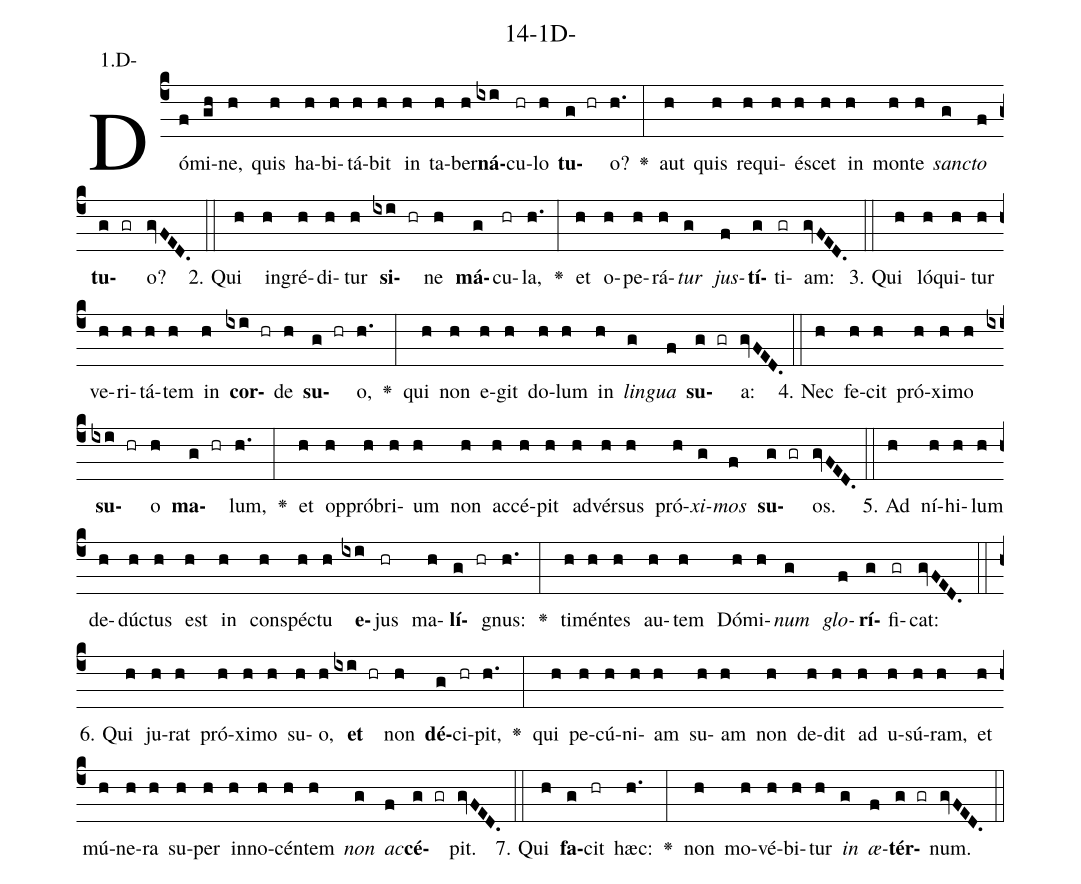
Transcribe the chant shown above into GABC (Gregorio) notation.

name: 14-1D-;
annotation: 1.D-;
%%
(c4)Dó(f)mi(gh)ne,(h) quis(h) ha(h)bi(h)tá(h)bit(h) in(h) ta(h)ber(h)<b>ná</b>(ixi)cu(hr)lo(h) <b>tu</b>(g hr)o?(h.) <v>\greheightstar</v>(:) aut(h) quis(h) re(h)qui(h)é(h)scet(h) in(h) mon(h)te(h) <i>sanc</i>(g)<i>to</i>(f) <b>tu</b>(g gr)o?(gvFED.) (::)
2. Qui(h) in(h)gré(h)di(h)tur(h) <b>si</b>(ixi hr)ne(h) <b>má</b>(g)cu(hr)la,(h.) <v>\greheightstar</v>(:) et(h) o(h)pe(h)rá(h)<i>tur</i>(g) <i>jus</i>(f)<b>tí</b>(g)ti(gr)am:(gvFED.) (::)
3. Qui(h) ló(h)qui(h)tur(h) ve(h)ri(h)tá(h)tem(h) in(h) <b>cor</b>(ixi hr)de(h) <b>su</b>(g hr)o,(h.) <v>\greheightstar</v>(:) qui(h) non(h) e(h)git(h) do(h)lum(h) in(h) <i>lin</i>(g)<i>gua</i>(f) <b>su</b>(g gr)a:(gvFED.) (::)
4. Nec(h) fe(h)cit(h) pró(h)xi(h)mo(h) <b>su</b>(ixi hr)o(h) <b>ma</b>(g hr)lum,(h.) <v>\greheightstar</v>(:) et(h) op(h)pró(h)bri(h)um(h) non(h) ac(h)cé(h)pit(h) ad(h)vér(h)sus(h) pró(h)<i>xi</i>(g)<i>mos</i>(f) <b>su</b>(g gr)os.(gvFED.) (::)
5. Ad(h) ní(h)hi(h)lum(h) de(h)dúc(h)tus(h) est(h) in(h) con(h)spéc(h)tu(h) <b>e</b>(ixi)jus(hr) ma(h)<b>lí</b>(g hr)gnus:(h.) <v>\greheightstar</v>(:) ti(h)mén(h)tes(h) au(h)tem(h) Dó(h)mi(h)<i>num</i>(g) <i>glo</i>(f)<b>rí</b>(g)fi(gr)cat:(gvFED.) (::)
6. Qui(h) ju(h)rat(h) pró(h)xi(h)mo(h) su(h)o,(h) <b>et</b>(ixi hr) non(h) <b>dé</b>(g)ci(hr)pit,(h.) <v>\greheightstar</v>(:) qui(h) pe(h)cú(h)ni(h)am(h) su(h)am(h) non(h) de(h)dit(h) ad(h) u(h)sú(h)ram,(h) et(h) mú(h)ne(h)ra(h) su(h)per(h) in(h)no(h)cén(h)tem(h) <i>non</i>(g) <i>ac</i>(f)<b>cé</b>(g gr)pit.(gvFED.) (::)
7. Qui(h) <b>fa</b>(g)cit(hr) hæc:(h.) <v>\greheightstar</v>(:) non(h) mo(h)vé(h)bi(h)tur(h) <i>in</i>(g) <i>æ</i>(f)<b>tér</b>(g gr)num.(gvFED.) (::)
